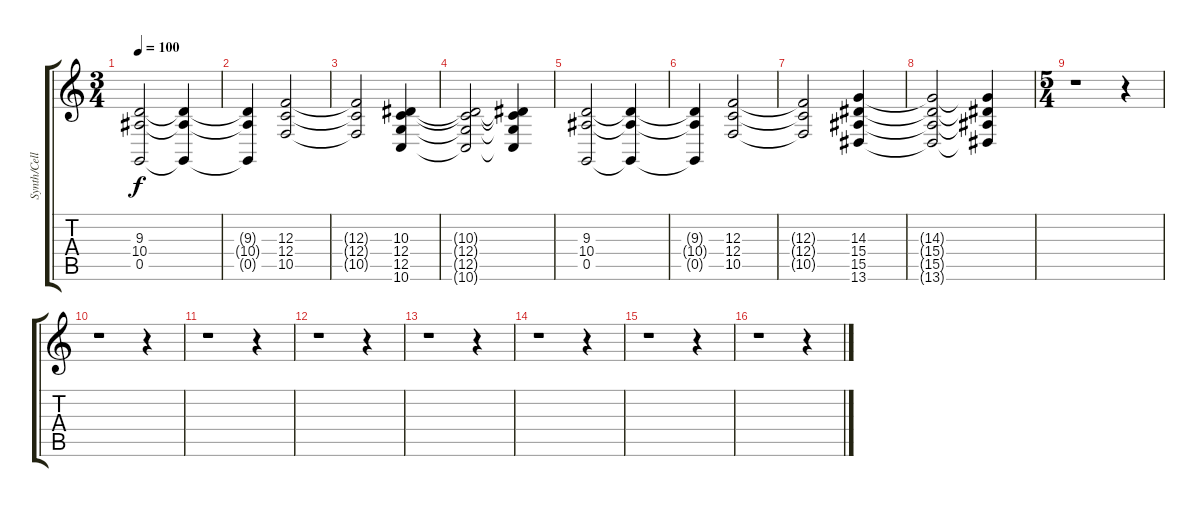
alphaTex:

\track ("Synth/Cello 1" "Synth/Cell") {instrument stringensemble2}
\staff {score tabs}
\tuning (D4 A3 F3 C3 G2 D2) {hide}
\ts (3 4)
\tempo 100
\clef g2
\ks c
(9.3 10.4 0.5).2{dy f} (9.3{t} 10.4{t} 0.5{t}).4 |
(9.3{t} 10.4{t} 0.5{t}).4 (12.3 12.4 10.5).2 |
(12.3{t} 12.4{t} 10.5{t}).2 (10.3 12.4 12.5 10.6).4 |
(10.3{t} 12.4{t} 12.5{t} 10.6{t}).2 (10.3{t} 12.4{t} 12.5{t} 10.6{t}).4 |
(9.3 10.4 0.5).2 (9.3{t} 10.4{t} 0.5{t}).4 |
(9.3{t} 10.4{t} 0.5{t}).4 (12.3 12.4 10.5).2 |
(12.3{t} 12.4{t} 10.5{t}).2 (14.3 15.4 15.5 13.6).4 |
(14.3{t} 15.4{t} 15.5{t} 13.6{t}).2 (14.3{t} 15.4{t} 15.5{t} 13.6{t}).4 |
\ts (5 4)
r.1 r.4 |
r.1 r.4 |
r.1 r.4 |
r.1 r.4 |
r.1 r.4 |
r.1 r.4 |
r.1 r.4 |
r.1 r.4
